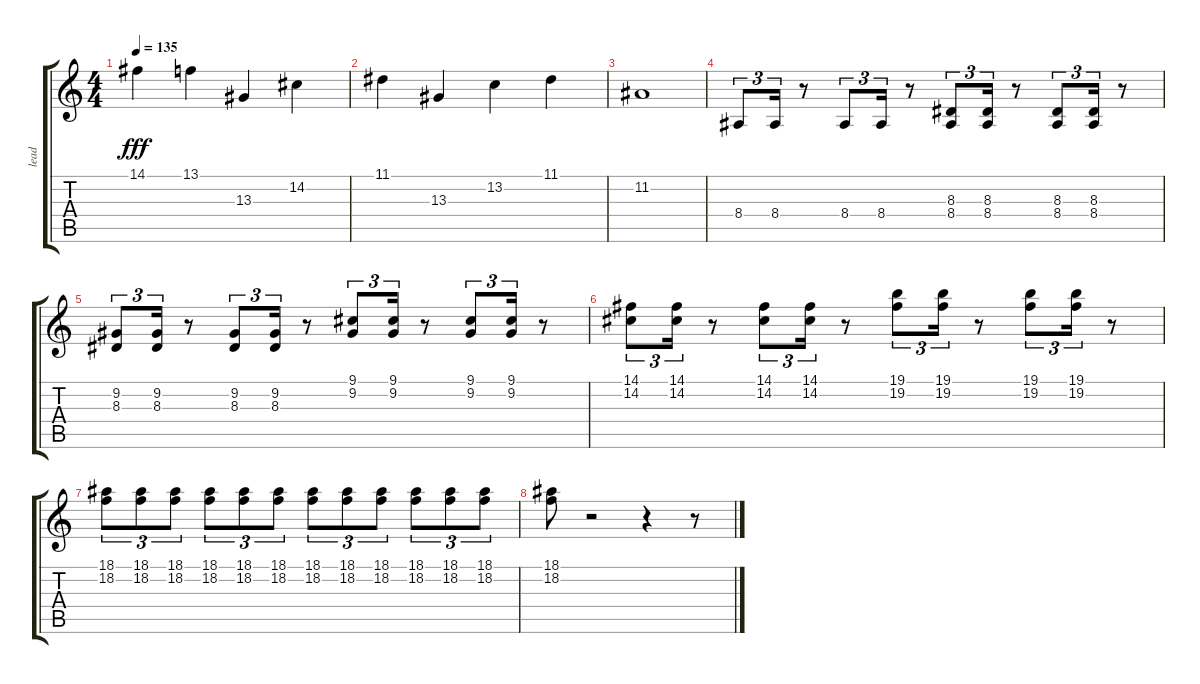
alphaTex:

\track ("lead" "lead") {instrument frenchhorn}
\staff {score tabs}
\tuning (E4 B3 G3 D3 A2 E2) {hide}
\ts (4 4)
\tempo 135
\clef g2
\ks c
14.1.4{dy fff} 13.1.4 13.3.4 14.2.4 |
11.1.4 13.3.4 13.2.4 11.1.4 |
11.2.1 |
8.4.8{tu (3 2)} 8.4.16{tu (3 2)} r.8 8.4.8{tu (3 2)} 8.4.16{tu (3 2)} r.8 (8.3 8.4).8{tu (3 2)} (8.3 8.4).16{tu (3 2)} r.8 (8.3 8.4).8{tu (3 2)} (8.3 8.4).16{tu (3 2)} r.8 |
(9.2 8.3).8{tu (3 2)} (9.2 8.3).16{tu (3 2)} r.8 (9.2 8.3).8{tu (3 2)} (9.2 8.3).16{tu (3 2)} r.8 (9.1 9.2).8{tu (3 2)} (9.1 9.2).16{tu (3 2)} r.8 (9.1 9.2).8{tu (3 2)} (9.1 9.2).16{tu (3 2)} r.8 |
(14.1 14.2).8{tu (3 2)} (14.1 14.2).16{tu (3 2)} r.8 (14.1 14.2).8{tu (3 2)} (14.1 14.2).16{tu (3 2)} r.8 (19.1 19.2).8{tu (3 2)} (19.1 19.2).16{tu (3 2)} r.8 (19.1 19.2).8{tu (3 2)} (19.1 19.2).16{tu (3 2)} r.8 |
(18.1 18.2).8{tu (3 2)} (18.1 18.2).8{tu (3 2)} (18.1 18.2).8{tu (3 2)} (18.1 18.2).8{tu (3 2)} (18.1 18.2).8{tu (3 2)} (18.1 18.2).8{tu (3 2)} (18.1 18.2).8{tu (3 2)} (18.1 18.2).8{tu (3 2)} (18.1 18.2).8{tu (3 2)} (18.1 18.2).8{tu (3 2)} (18.1 18.2).8{tu (3 2)} (18.1 18.2).8{tu (3 2)} |
(18.1 18.2).8 r.2 r.4 r.8
